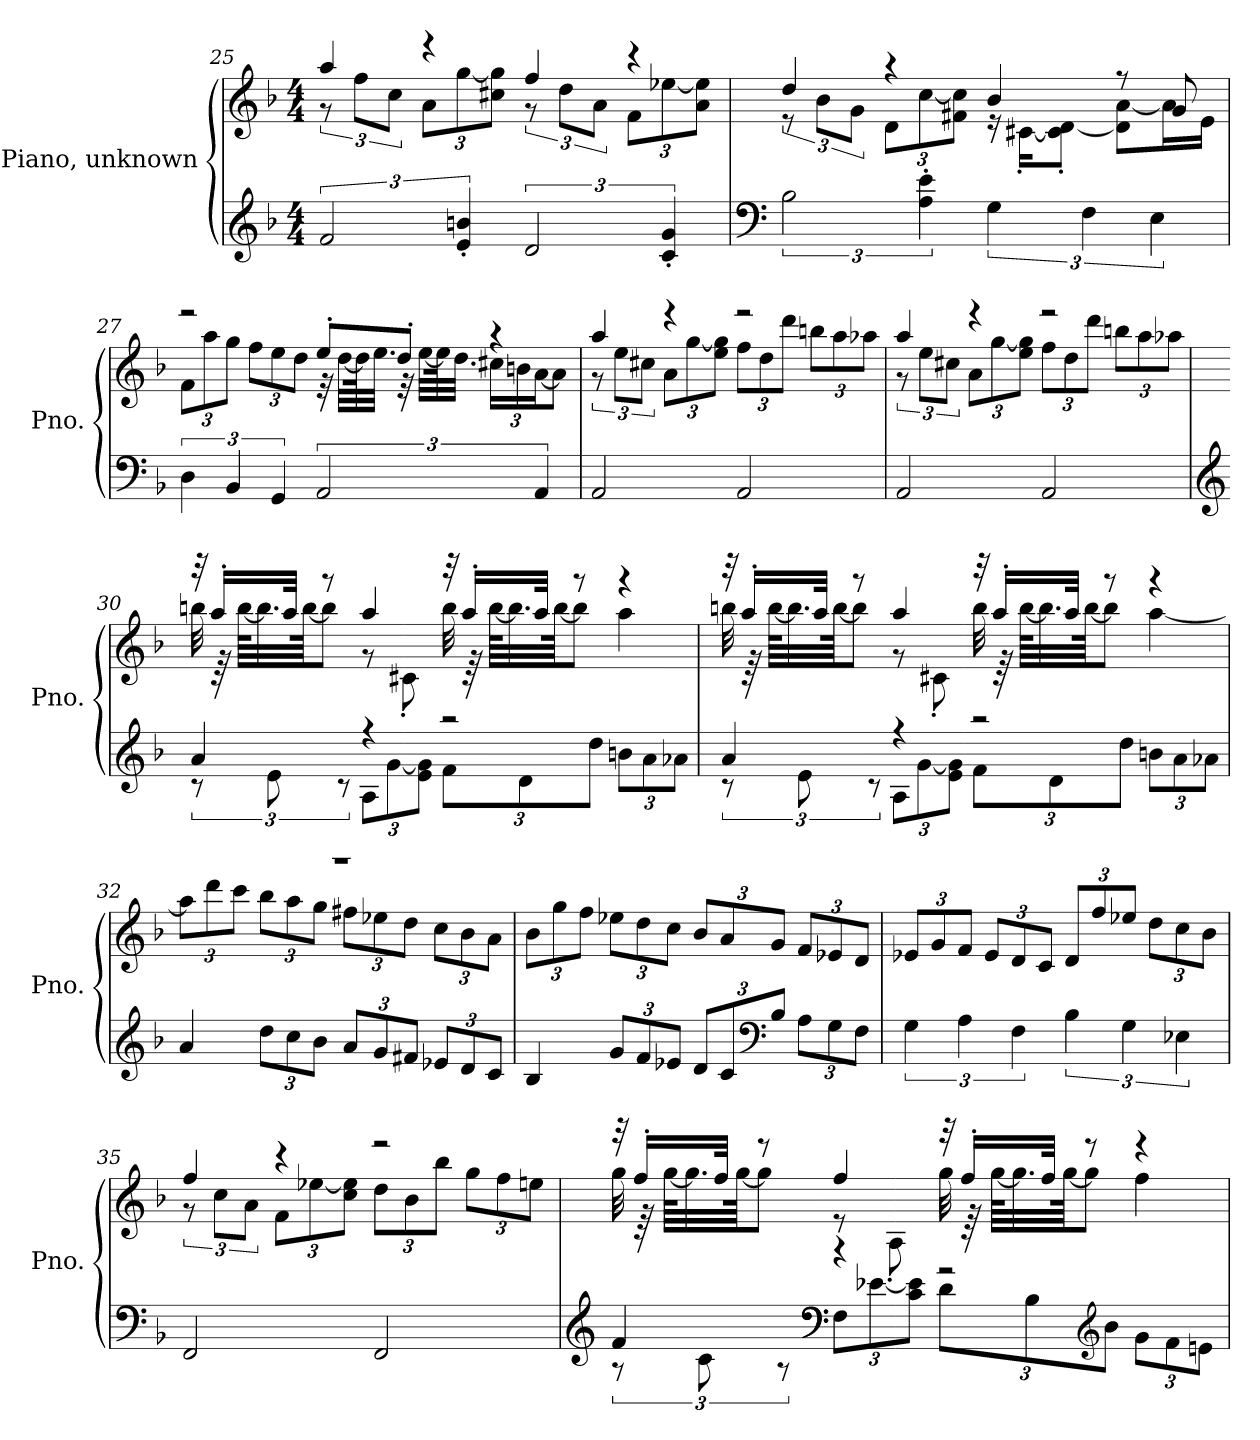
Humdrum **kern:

**kern	**kern
*part1	*part1
*staff2	*staff1
*I"Piano, unknown	*
*I'Pno.	*
*clefG2	*clefG2
*k[b-]	*k[b-]
*M4/4	*M4/4
=25	=25
*	*^
3f/	4aa/	12r
.	.	12ff\L
.	.	12cc\J
*	*	*Xbrackettup
.	4r	12a\L
6e/' 6bn/'	.	[12gg\
.	.	12cc#X\ 12gg\]J
*	*	*brackettup
3d/	4ff/	12r
.	.	12dd\L
.	.	12a\J
*	*	*Xbrackettup
.	4r	12f\L
6c/' 6g/'	.	[12ee-X\
.	.	12a\ 12ee-\]J
!!LO:LB:g=z	!!
=26	=26	=26
*clefF4	*	*
*	*	*brackettup
3B-\	4dd/	12r
.	.	12b-\L
.	.	12g\J
*	*	*Xbrackettup
.	4r	12d\L
6A\' 6e\'	.	[12cc\
.	.	12f#X\ 12cc\]J
6G\	4b-/	16r
.	.	[16c#X'\KL
.	.	8c#\]' [8d\'J
6F\	.	.
.	8r	8d\] [8a\L
6E\	.	.
.	8g/	16a\L]
.	.	16e\JJ
=27	=27	=27
6D\	2r	12f\L
.	.	12aa\
6BB-/	.	12gg\J
.	.	12ff\L
6GG/	.	12ee\
.	.	12dd\J
3AA/	8ee'/L	32r
.	.	[32dd\LLL
.	.	64dd\K]
.	.	32.ee\JJJ
.	8dd'/J	32r
.	.	[32ee\LLL
.	.	64ee\K]
.	.	32.dd\JJJ
.	4r	24cc#X\LL
.	.	24bn\
6AA/	.	[24a\J
.	.	8a\J]
!!LO:LB:g=z	!!
=28	=28	=28
*	*	*brackettup
2AA/	4aa/	12r
.	.	12ee\L
.	.	12cc#X\J
*	*	*Xbrackettup
.	4r	12a\L
.	.	[12gg\
.	.	12ee\ 12gg\]J
2AA/	2r	12ff\L
.	.	12dd\
.	.	12ddd\J
.	.	12bbn\L
.	.	12aa\
.	.	12aa-X\J
=29	=29	=29
*	*	*brackettup
2AA/	4aa/	12r
.	.	12ee\L
.	.	12cc#X\J
*	*	*Xbrackettup
.	4r	12a\L
.	.	[12gg\
.	.	12ee\ 12gg\]J
2AA/	2r	12ff\L
.	.	12dd\
.	.	12ddd\J
.	.	12bbn\L
.	.	12aa\
.	.	12aa-X\J
!!LO:LB:g=z	!!
=30	=30	=30
*clefG2	*	*
*^	*	*
4a/	12r	32r	32bbn\
.	.	16aa'/LL	64r
.	.	.	[64bb\KLLL
.	.	.	32.bb\]
.	12e\	.	.
.	.	32aa/JJk	.
.	.	.	[64bb\JJK
.	.	8r	8bb\J]
.	12r	.	.
*	*Xbrackettup	*	*
4r	12A\L	4aa/	8r
.	[12g\	.	.
.	.	.	8c#X'\
.	12e\ 12g\]J	.	.
2r	12f\L	32r	32bb\
.	.	16aa'/LL	64r
.	.	.	[64bb\KLLL
.	.	.	32.bb\]
.	12d\	.	.
.	.	32aa/JJk	.
.	.	.	[64bb\JJK
.	.	8r	8bb\J]
.	12dd\J	.	.
.	12bn\L	4r	4aa\
.	12a\	.	.
.	12a-X\J	.	.
!!LO:LB:g=z	!!
=31	=31	=31	=31
*	*brackettup	*	*
4a/	12r	32r	32bbn\
.	.	16aa'/LL	64r
.	.	.	[64bb\KLLL
.	.	.	32.bb\]
.	12e\	.	.
.	.	32aa/JJk	.
.	.	.	[64bb\JJK
.	.	8r	8bb\J]
.	12r	.	.
*	*Xbrackettup	*	*
4r	12A\L	4aa/	8r
.	[12g\	.	.
.	.	.	8c#X'\
.	12e\ 12g\]J	.	.
2r	12f\L	32r	32bb\
.	.	16aa'/LL	64r
.	.	.	[64bb\KLLL
.	.	.	32.bb\]
.	12d\	.	.
.	.	32aa/JJk	.
.	.	.	[64bb\JJK
.	.	8r	8bb\J]
.	12dd\J	.	.
.	12bn\L	4r	[4aa\
.	12a\	.	.
.	12a-X\J	.	.
*v	*v	*	*
=32	=32	=32
4a/	1r	12aa\L]
.	.	12ddd\
.	.	12ccc\J
12dd\L	.	12bb-\L
12cc\	.	12aa\
12b-\J	.	12gg\J
12a/L	.	12ff#X\L
12g/	.	12ee-X\
12f#X/J	.	12dd\J
12e-X/L	.	12cc\L
12d/	.	12b-\
12c/J	.	12a\J
*	*v	*v
!!LO:LB:g=z
=33	=33
4B-/	12b-\L
.	12gg\
.	12ff\J
12g/L	12ee-X\L
12f/	12dd\
12e-X/J	12cc\J
12d/L	12b-/L
12c/	12a/
*clefF4	*
12B-/J	12g/J
12A\L	12f/L
12G\	12e-X/
12F\J	12d/J
=34	=34
*brackettup	*
6G\	12e-X/L
.	12g/
6A\	12f/J
.	12e-/L
6F\	12d/
.	12c/J
6B-\	12d/L
.	12ff/
6G\	12ee-X/J
.	12dd\L
6E-X\	12cc\
.	12b-\J
=35	=35
*	*^
*	*	*brackettup
2FF/	4ff/	12r
.	.	12cc\L
.	.	12a\J
*	*	*Xbrackettup
.	4r	12f\L
.	.	[12ee-X\
.	.	12cc\ 12ee-\]J
2FF/	2r	12dd\L
.	.	12b-\
.	.	12bb-\J
.	.	12gg\L
.	.	12ff\
.	.	12een\J
!!LO:PB:g=z	!!
=36	=36	=36
*clefG2	*	*
*^	*	*
4f/	12r	32r	32gg\
.	.	16ff'/LL	64r
.	.	.	[64gg\KLLL
.	.	.	32.gg\]
.	12c\	.	.
.	.	32ff/JJk	.
.	.	.	[64gg\JJK
.	.	8r	8gg\J]
.	12r	.	.
*clefF4	*	*	*
*	*Xbrackettup	*	*
4r	12F\L	4ff/	8r
.	[12e-X\	.	.
.	.	.	8A'\
.	12c\ 12e-\]J	.	.
2r	12d\L	32r	32gg\
.	.	16ff'/LL	64r
.	.	.	[64gg\KLLL
.	.	.	32.gg\]
.	12B-\	.	.
.	.	32ff/JJk	.
.	.	.	[64gg\JJK
.	.	8r	8gg\J]
*clefG2	*	*	*
.	12b-\J	.	.
.	12g\L	4r	4ff\
.	12f\	.	.
.	12en\J	.	.
*v	*v	*	*
*	*v	*v
=	=
*-	*-
